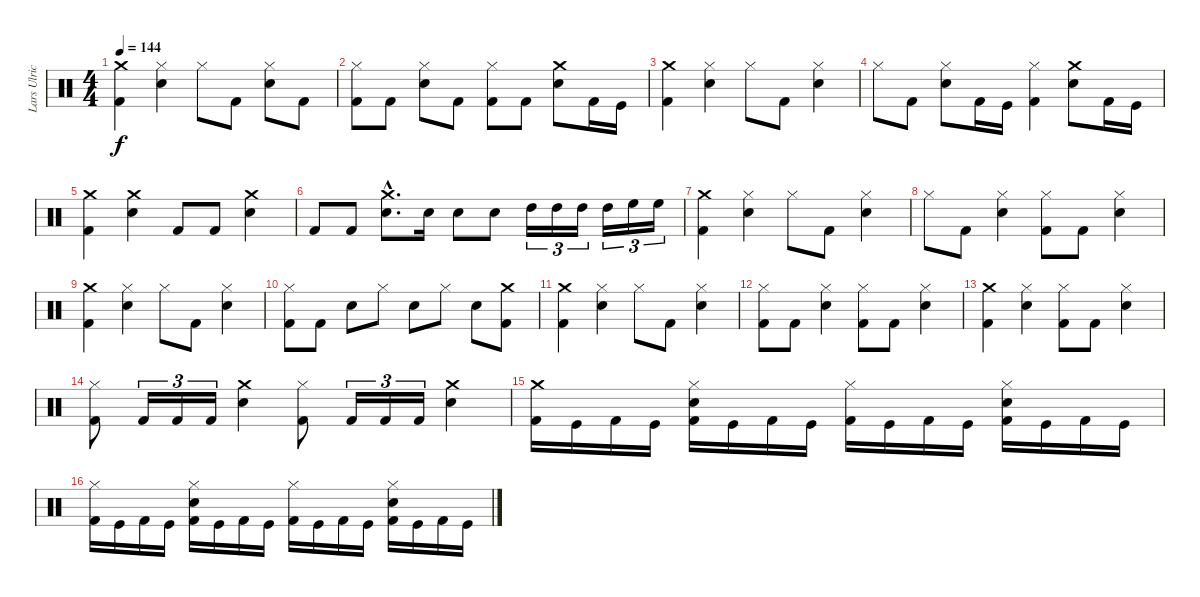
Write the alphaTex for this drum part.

\track ("Lars Ulrich" "Lars Ulric") {instrument percussion}
\staff {score}
\articulation defaults
\ts (4 4)
\tempo 144
\clef neutral
\ks c
("Kick (hit) 2" "Crash medium (hit)").4{dy f} ("Snare (hit) 2" "Hi-Hat (closed)").4 "Hi-Hat (closed)".8 "Kick (hit) 2".8 ("Hi-Hat (closed)" "Snare (hit) 2").8 "Kick (hit) 2".8 |
("Kick (hit) 2" "Hi-Hat (closed)").8 "Kick (hit) 2".8 ("Snare (hit) 2" "Hi-Hat (closed)").8 "Kick (hit) 2".8 ("Kick (hit) 2" "Hi-Hat (closed)").8 "Kick (hit) 2".8 ("Crash medium (hit)" "Snare (hit) 2").8 "Kick (hit) 2".16 "Kick (hit)".16 |
("Kick (hit) 2" "Crash medium (hit)").4 ("Snare (hit) 2" "Hi-Hat (closed)").4 "Hi-Hat (closed)".8 "Kick (hit) 2".8 ("Snare (hit) 2" "Hi-Hat (closed)").4 |
"Hi-Hat (closed)".8 "Kick (hit) 2".8 ("Snare (hit) 2" "Hi-Hat (closed)").8 "Kick (hit) 2".16 "Kick (hit)".16 ("Kick (hit) 2" "Hi-Hat (closed)").4 ("Crash medium (hit)" "Snare (hit) 2").8 "Kick (hit) 2".16 "Kick (hit)".16 |
("Kick (hit) 2" "Crash medium (hit)").4 ("Snare (hit) 2" "Crash medium (hit)").4 "Kick (hit) 2".8 "Kick (hit) 2".8 ("Crash medium (hit)" "Snare (hit) 2").4 |
"Kick (hit) 2".8 "Kick (hit) 2".8 ("Crash medium (hit)"{hac} "Snare (hit) 2"{hac}).8{d} "Snare (hit) 2".16 "Snare (hit) 2".8 "Snare (hit) 2".8 "High Tom (hit)".16{tu (3 2)} "High Tom (hit)".16{tu (3 2)} "High Tom (hit)".16{tu (3 2)} "High Tom (hit)".16{tu (3 2)} "High Floor Tom (hit)".16{tu (3 2)} "High Floor Tom (hit)".16{tu (3 2)} |
("Kick (hit) 2" "Crash medium (hit)").4 ("Snare (hit) 2" "Hi-Hat (closed)").4 "Hi-Hat (closed)".8 "Kick (hit) 2".8 ("Snare (hit) 2" "Hi-Hat (closed)").4 |
"Hi-Hat (closed)".8 "Kick (hit) 2".8 ("Snare (hit) 2" "Hi-Hat (closed)").4 ("Kick (hit) 2" "Hi-Hat (closed)").8 "Kick (hit) 2".8 ("Snare (hit) 2" "Hi-Hat (closed)").4 |
("Kick (hit) 2" "Crash medium (hit)").4 ("Snare (hit) 2" "Hi-Hat (closed)").4 "Hi-Hat (closed)".8 "Kick (hit) 2".8 ("Snare (hit) 2" "Hi-Hat (closed)").4 |
("Kick (hit) 2" "Hi-Hat (closed)").8 "Kick (hit) 2".8 "Snare (hit) 2".8 "Hi-Hat (closed)".8 "Snare (hit) 2".8 "Hi-Hat (closed)".8 "Snare (hit) 2".8 ("Kick (hit) 2" "Crash medium (hit)").8 |
("Kick (hit) 2" "Crash medium (hit)").4 ("Snare (hit) 2" "Hi-Hat (closed)").4 "Hi-Hat (closed)".8 "Kick (hit) 2".8 ("Snare (hit) 2" "Hi-Hat (closed)").4 |
("Hi-Hat (closed)" "Kick (hit) 2").8 "Kick (hit) 2".8 ("Snare (hit) 2" "Hi-Hat (closed)").4 ("Hi-Hat (closed)" "Kick (hit) 2").8 "Kick (hit) 2".8 ("Snare (hit) 2" "Hi-Hat (closed)").4 |
("Kick (hit) 2" "Crash medium (hit)").4 ("Snare (hit) 2" "Hi-Hat (closed)").4 ("Hi-Hat (closed)" "Kick (hit) 2").8 "Kick (hit) 2".8 ("Snare (hit) 2" "Hi-Hat (closed)").4 |
("Kick (hit) 2" "Hi-Hat (closed)").8 "Kick (hit) 2".16{tu (3 2)} "Kick (hit) 2".16{tu (3 2)} "Kick (hit) 2".16{tu (3 2)} ("Crash medium (hit)" "Snare (hit) 2").4 ("Kick (hit) 2" "Hi-Hat (closed)").8 "Kick (hit) 2".16{tu (3 2)} "Kick (hit) 2".16{tu (3 2)} "Kick (hit) 2".16{tu (3 2)} ("Snare (hit) 2" "Crash medium (hit)").4 |
("Crash medium (hit)" "Kick (hit) 2").16 "Kick (hit)".16 "Kick (hit) 2".16 "Kick (hit)".16 ("Snare (hit) 2" "Hi-Hat (closed)" "Kick (hit) 2").16 "Kick (hit)".16 "Kick (hit) 2".16 "Kick (hit)".16 ("Hi-Hat (closed)" "Kick (hit) 2").16 "Kick (hit)".16 "Kick (hit) 2".16 "Kick (hit)".16 ("Snare (hit) 2" "Hi-Hat (closed)" "Kick (hit) 2").16 "Kick (hit)".16 "Kick (hit) 2".16 "Kick (hit)".16 |
("Hi-Hat (closed)" "Kick (hit) 2").16 "Kick (hit)".16 "Kick (hit) 2".16 "Kick (hit)".16 ("Snare (hit) 2" "Hi-Hat (closed)" "Kick (hit) 2").16 "Kick (hit)".16 "Kick (hit) 2".16 "Kick (hit)".16 ("Hi-Hat (closed)" "Kick (hit) 2").16 "Kick (hit)".16 "Kick (hit) 2".16 "Kick (hit)".16 ("Snare (hit) 2" "Hi-Hat (closed)" "Kick (hit) 2").16 "Kick (hit)".16 "Kick (hit) 2".16 "Kick (hit)".16
